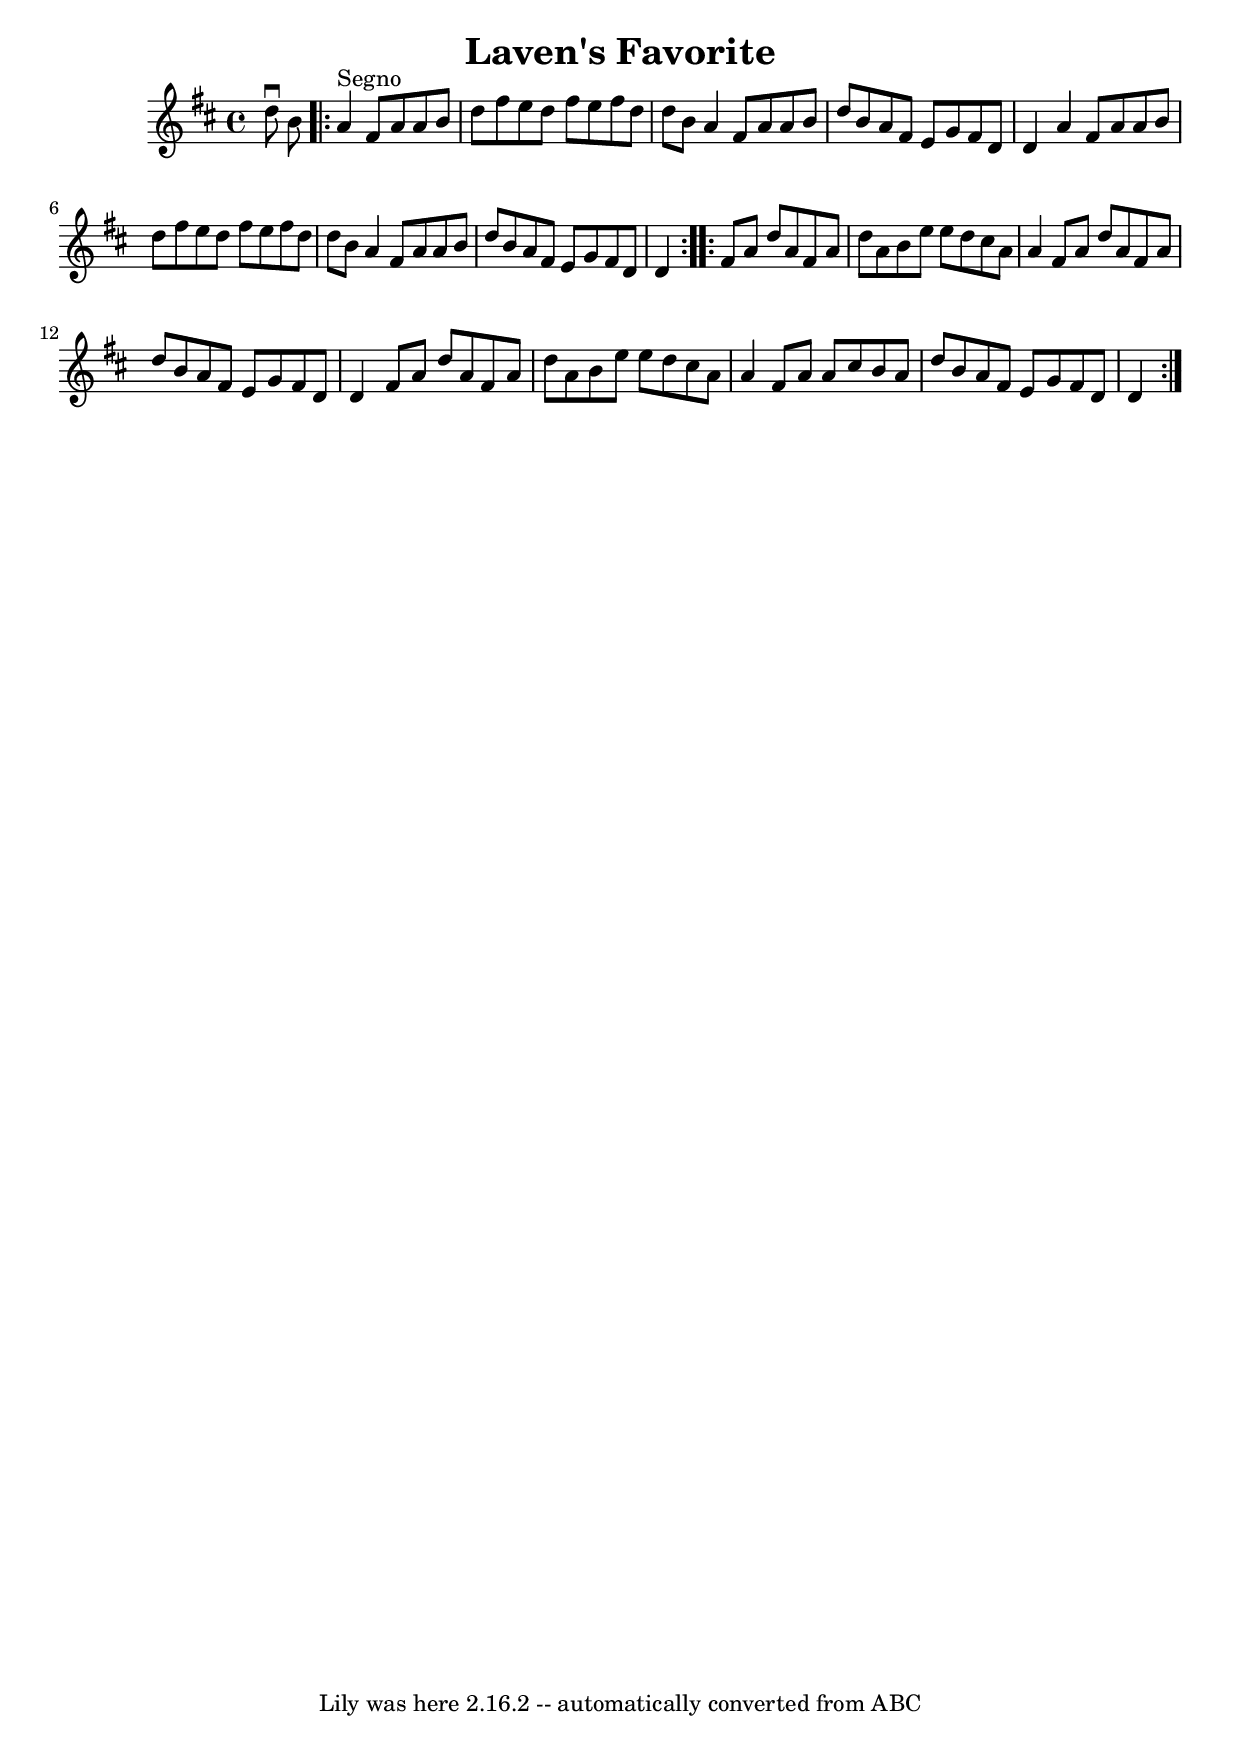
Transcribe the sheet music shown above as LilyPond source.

\version "2.7.40"
\include "Mammoth.ily"
\header {
	%% book = "Ryan's Mammoth Collection"
	crossRefNumber = "1"
	footnotes = ""
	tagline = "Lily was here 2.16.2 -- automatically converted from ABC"
	title = "Laven's Favorite"
}
voicedefault =  {


\time 4/4 \key d \major d''8^\downbow b'8    \repeat volta 2 { a'4 
^"Segno" fis'8 a'8 a'8 b'8 d''8 fis''8  |
 e''8    
d''8 fis''8 e''8 fis''8 d''8 d''8 b'8  |
 a'4    
fis'8 a'8 a'8 b'8 d''8 b'8  |
 a'8 fis'8 e'8    
g'8 fis'8 d'8 d'4  |
 a'4 fis'8 a'8 a'8 b'8    
d''8 fis''8  |
 e''8 d''8 fis''8 e''8 fis''8 d''8    
d''8 b'8  |
 a'4 fis'8 a'8 a'8 b'8 d''8 b'8  
|
 a'8 fis'8 e'8 g'8 fis'8 d'8 d'4  
} \repeat volta 2 { fis'8 a'8 d''8 a'8 fis'8 a'8 d''8    
a'8  |
 b'8 e''8 e''8 d''8 cis''8 a'8 a'4  |
   
fis'8 a'8 d''8 a'8 fis'8 a'8 d''8 b'8  |
 a'8    
fis'8 e'8 g'8 fis'8 d'8 d'4  |
 fis'8 a'8 d''8   
 a'8 fis'8 a'8 d''8 a'8  |
 b'8 e''8 e''8 d''8    
cis''8 a'8 a'4  |
 fis'8 a'8 a'8 cis''8 b'8 a'8    
d''8 b'8  |
 a'8 fis'8 e'8 g'8 fis'8 d'8 d'4    }  
 
}

\score{
    <<

	\context Staff="default"
	{
	    \voicedefault 
	}

    >>
	\layout {
	}
	\midi {}
}
